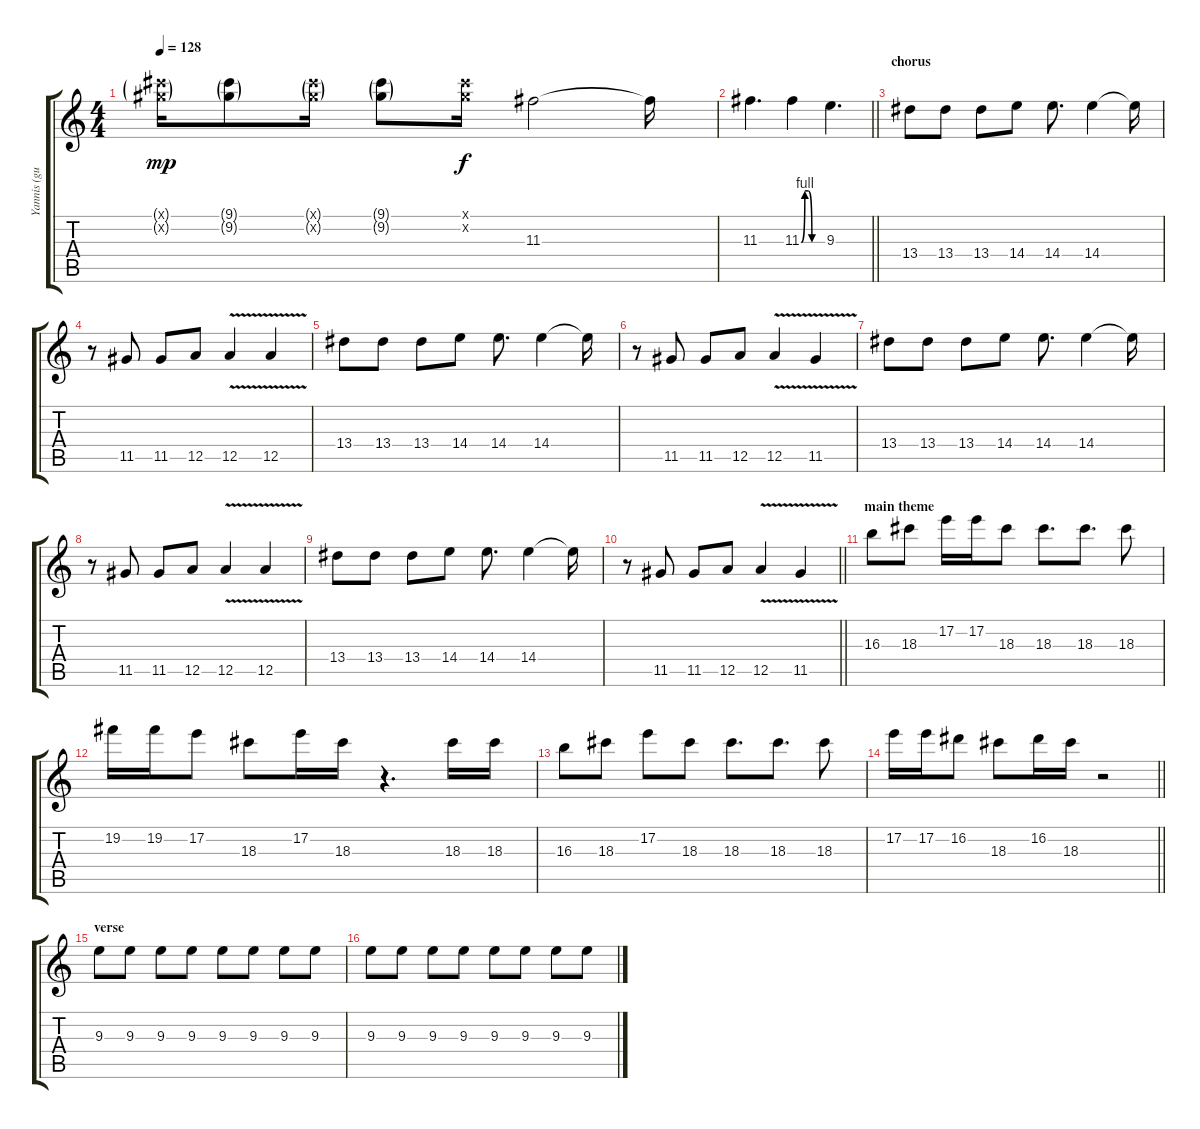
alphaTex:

\track ("Yannis (guitar)" "Yannis (gu") {instrument electricguitarjazz}
\staff {score tabs}
\tuning (E4 B3 G3 D3 A2 E2) {hide}
\ts (4 4)
\tempo 128
\clef g2
\ks c
(9.1{g x} 9.2{g x}).16{dy mp} (9.1{g} 9.2{g}).8 (9.1{g x} 9.2{g x}).16 (9.1{g} 9.2{g}).8 (9.1{x} 9.2{x}).16{dy f} 11.3.2 11.3{t}.16 |
\barLineRight lightlight
11.3.4{d} 11.3{be (custom 0 0 10 4 20 4 30 0 60 0)}.4 9.3.4{d} |
\section ("" "chorus")
13.4.8 13.4.8 13.4.8 14.4.8 14.4.8{d} 14.4.4 14.4{t}.16 |
r.8 11.5.8 11.5.8 12.5.8 12.5{v}.4 12.5{v}.4 |
13.4.8 13.4.8 13.4.8 14.4.8 14.4.8{d} 14.4.4 14.4{t}.16 |
r.8 11.5.8 11.5.8 12.5.8 12.5{v}.4 11.5{v}.4 |
13.4.8 13.4.8 13.4.8 14.4.8 14.4.8{d} 14.4.4 14.4{t}.16 |
r.8 11.5.8 11.5.8 12.5.8 12.5{v}.4 12.5{v}.4 |
13.4.8 13.4.8 13.4.8 14.4.8 14.4.8{d} 14.4.4 14.4{t}.16 |
\barLineRight lightlight
r.8 11.5.8 11.5.8 12.5.8 12.5{v}.4 11.5{v}.4 |
\section ("" "main theme")
16.3.8 18.3.8 17.2.16 17.2.16 18.3.8 18.3.8{d} 18.3.8{d} 18.3.8 |
19.2.16 19.2.16 17.2.8 18.3.8 17.2.16 18.3.16 r.4{d} 18.3.16 18.3.16 |
16.3.8 18.3.8 17.2.8 18.3.8 18.3.8{d} 18.3.8{d} 18.3.8 |
\barLineRight lightlight
17.2.16 17.2.16 16.2.8 18.3.8 16.2.16 18.3.16 r.2 |
\section ("" "verse")
9.3.8 9.3.8 9.3.8 9.3.8 9.3.8 9.3.8 9.3.8 9.3.8 |
9.3.8 9.3.8 9.3.8 9.3.8 9.3.8 9.3.8 9.3.8 9.3.8
